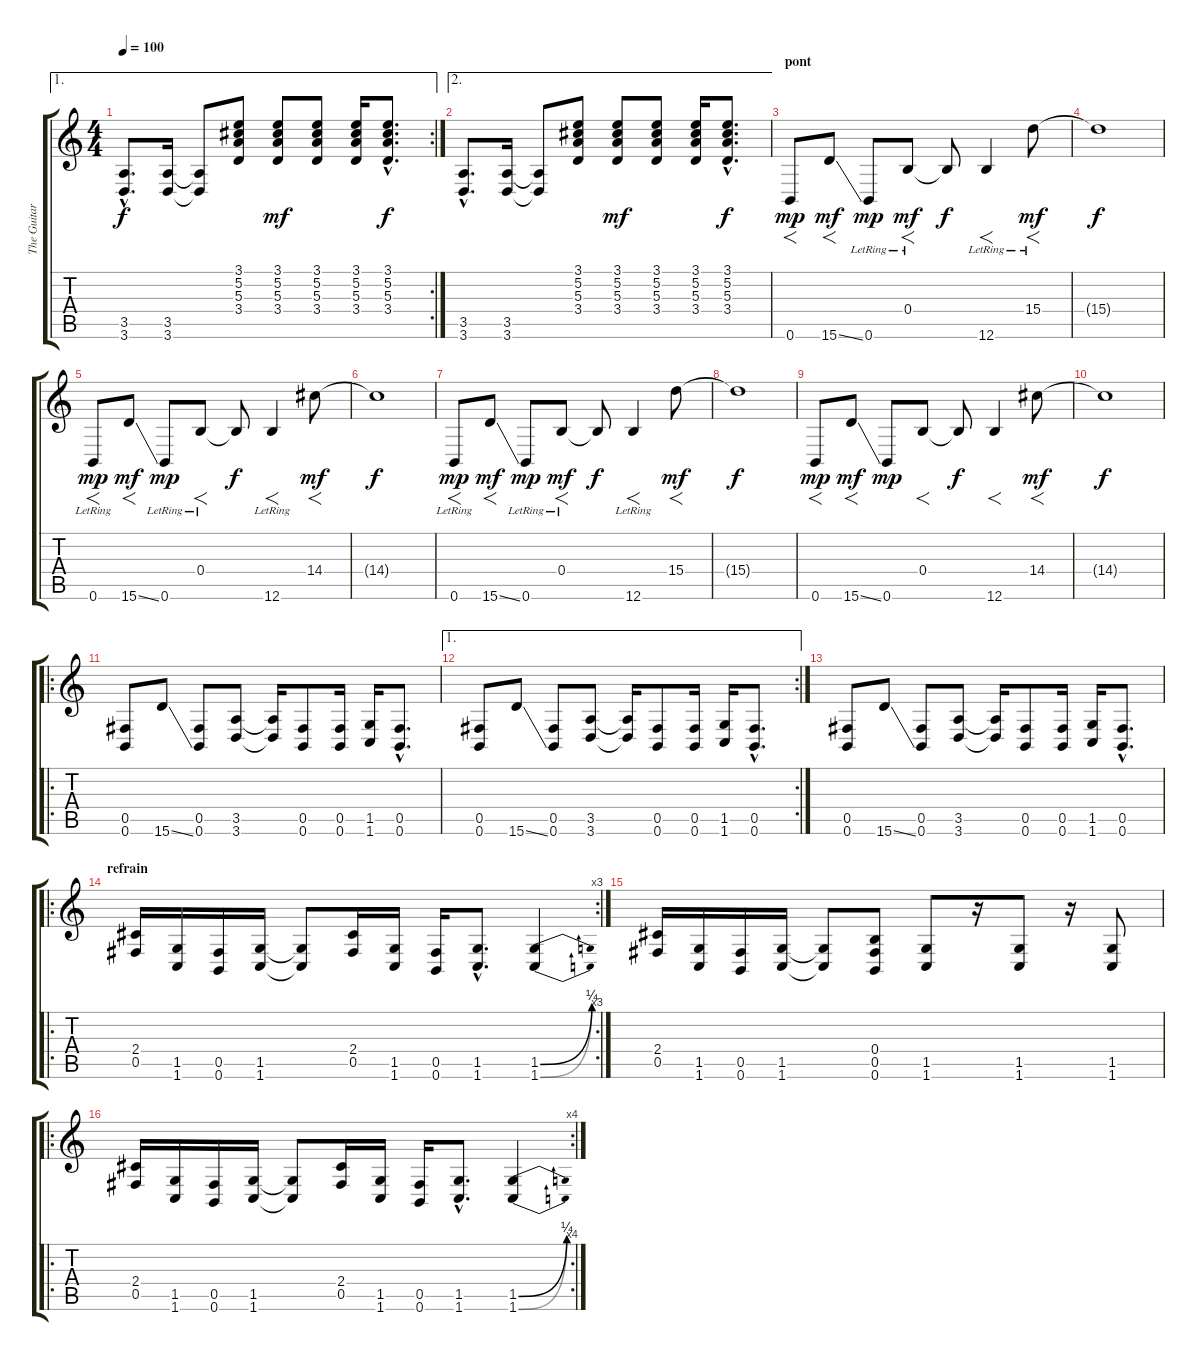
\track ("The Guitarre bis (effet stereo)" "The Guitar") {instrument overdrivenguitar}
\staff {score tabs}
\tuning (Db4 Ab3 E3 B2 Gb2 B1) {hide}
\ae 1
\rc 2
\ts (4 4)
\tempo 100
\clef g2
\ks c
(3.5{hac} 3.6{hac}).8{d dy f} (3.5 3.6).16 (3.5{t} 3.6{t}).8 (3.1 5.2 5.3 3.4).8 (3.1 5.2 5.3 3.4).8{dy mf} (3.1 5.2 5.3 3.4).8 (3.1 5.2 5.3 3.4).16 (3.1{hac} 5.2{hac} 5.3{hac} 3.4{hac}).8{d dy f} |
\ae 2
(3.5{hac} 3.6{hac}).8{d} (3.5 3.6).16 (3.5{t} 3.6{t}).8 (3.1 5.2 5.3 3.4).8 (3.1 5.2 5.3 3.4).8{dy mf} (3.1 5.2 5.3 3.4).8 (3.1 5.2 5.3 3.4).16 (3.1{hac} 5.2{hac} 5.3{hac} 3.4{hac}).8{d dy f} |
\section ("" "pont")
0.6.8{f dy mp instrument electricguitarclean} 15.6{ss}.8{f dy mf} 0.6{lr}.8{dy mp} 0.4{lr}.8{f dy mf} 0.4{t}.8{dy f} 12.6{lr}.4{f} 15.4{lr}.8{f dy mf} |
15.4{t}.1{dy f} |
0.6{lr}.8{f dy mp} 15.6{ss}.8{f dy mf} 0.6{lr}.8{dy mp} 0.4{lr}.8{f} 0.4{t}.8{dy f} 12.6{lr}.4{f} 14.4.8{f dy mf} |
14.4{t}.1{dy f} |
0.6{lr}.8{f dy mp instrument electricguitarclean} 15.6{ss}.8{f dy mf} 0.6{lr}.8{dy mp} 0.4{lr}.8{f dy mf} 0.4{t}.8{dy f} 12.6{lr}.4{f} 15.4.8{f dy mf} |
15.4{t}.1{dy f} |
0.6.8{f dy mp} 15.6{ss}.8{f dy mf} 0.6.8{dy mp} 0.4.8{f} 0.4{t}.8{dy f} 12.6.4{f} 14.4.8{f dy mf} |
14.4{t}.1{dy f} |
\ro
(0.5 0.6).8{volume 15 instrument overdrivenguitar} 15.6{ss}.8 (0.5 0.6).8 (3.5 3.6).8 (3.5{t} 3.6{t}).16 (0.5 0.6).8 (0.5 0.6).16 (1.5 1.6).16 (0.5{hac} 0.6{hac}).8{d} |
\ae 1
\rc 2
(0.5 0.6).8{volume 15} 15.6{ss}.8 (0.5 0.6).8 (3.5 3.6).8 (3.5{t} 3.6{t}).16 (0.5 0.6).8 (0.5 0.6).16 (1.5 1.6).16 (0.5{hac} 0.6{hac}).8{d} |
(0.5 0.6).8{volume 15} 15.6{ss}.8 (0.5 0.6).8 (3.5 3.6).8 (3.5{t} 3.6{t}).16 (0.5 0.6).8 (0.5 0.6).16 (1.5 1.6).16 (0.5{hac} 0.6{hac}).8{d} |
\ro
\rc 3
\section ("" "refrain")
(2.4 0.5).16 (1.5 1.6).16 (0.5 0.6).16 (1.5 1.6).16 (1.5{t} 1.6{t}).8 (2.4 0.5).16 (1.5 1.6).16 (0.5 0.6).16 (1.5{hac} 1.6{hac}).8{d} (1.5{be (bend 0 0 60 1)} 1.6{be (bend 0 0 60 1)}).4 |
(2.4 0.5).16 (1.5 1.6).16 (0.5 0.6).16 (1.5 1.6).16 (1.5{t} 1.6{t}).8 (0.4 0.5 0.6).8 (1.5 1.6).8 r.16 (1.5 1.6).8 r.16 (1.5 1.6).8 |
\ro
\rc 4
(2.4 0.5).16 (1.5 1.6).16 (0.5 0.6).16 (1.5 1.6).16 (1.5{t} 1.6{t}).8 (2.4 0.5).16 (1.5 1.6).16 (0.5 0.6).16 (1.5{hac} 1.6{hac}).8{d} (1.5{be (bend 0 0 60 1)} 1.6{be (bend 0 0 60 1)}).4
